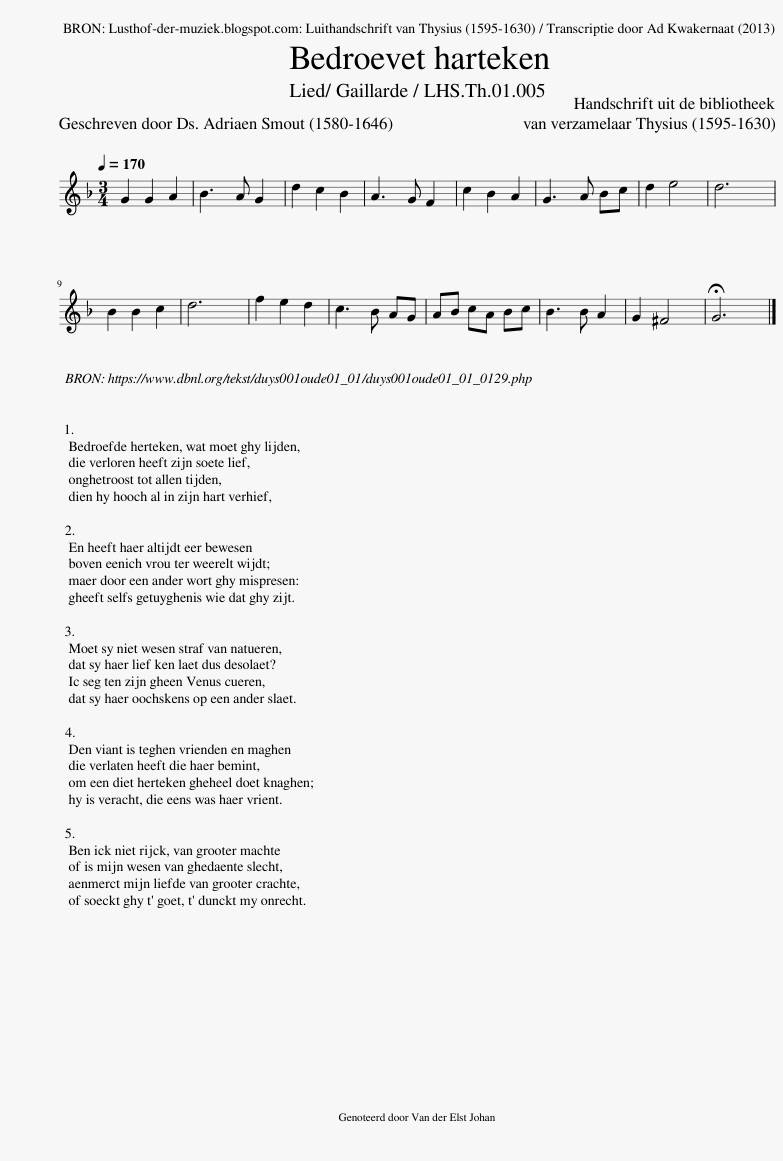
X:1
L:1/8
Q:1/4=170
M:3/4
I:linebreak $
K:F
V:1 treble
V:1
 G2 G2 A2 | B3 A G2 | d2 c2 B2 | A3 G F2 | c2 B2 A2 | %5
 G3 A Bc | d2 e4 | d6 |$ B2 B2 c2 | d6 | %10
 f2 e2 d2 | c3 B AG | AB cA Bc | B3 B A2 | G2 ^F4 | %15
 !fermata!G6 |] %16
